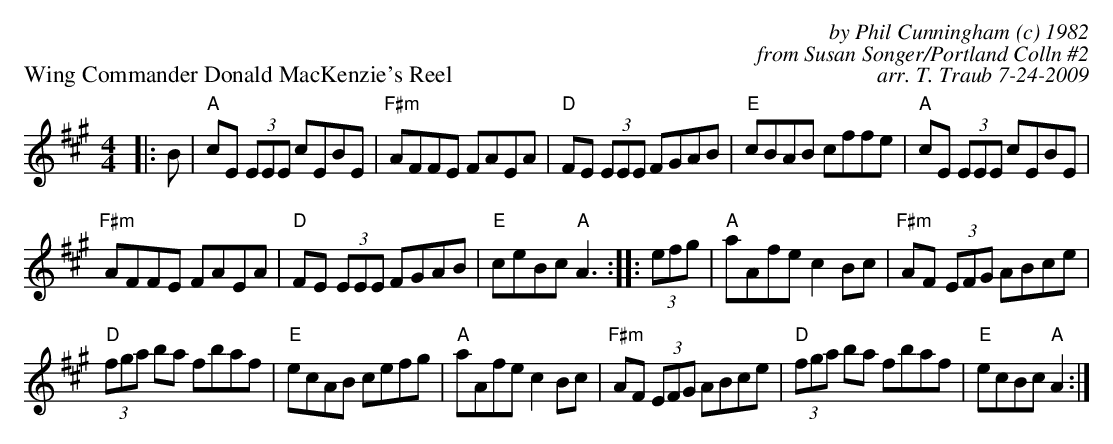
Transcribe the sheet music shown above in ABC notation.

X:1
P: Wing Commander Donald MacKenzie's Reel
C: by Phil Cunningham (c) 1982
C: from Susan Songer/Portland Colln #2
C: arr. T. Traub 7-24-2009
M: 4/4
K: A
L: 1/8
|: B| "A"cE (3EEE cEBE|"F#m"AFFE FAEA|"D"FE (3EEE FGAB|"E"cBAB cffe|"A"cE (3EEE cEBE|
"F#m"AFFE FAEA|"D"FE (3EEE FGAB|"E"ceBc "A"A3 :| |: (3efg| "A"aAfe c2 Bc|"F#m"AF (3EFG ABce|
"D"(3fga ba fbaf|"E"ecAB cefg|"A"aAfe c2 Bc|"F#m"AF (3EFG ABce|"D"(3fga ba fbaf|"E"ecBc "A"A2 :|
